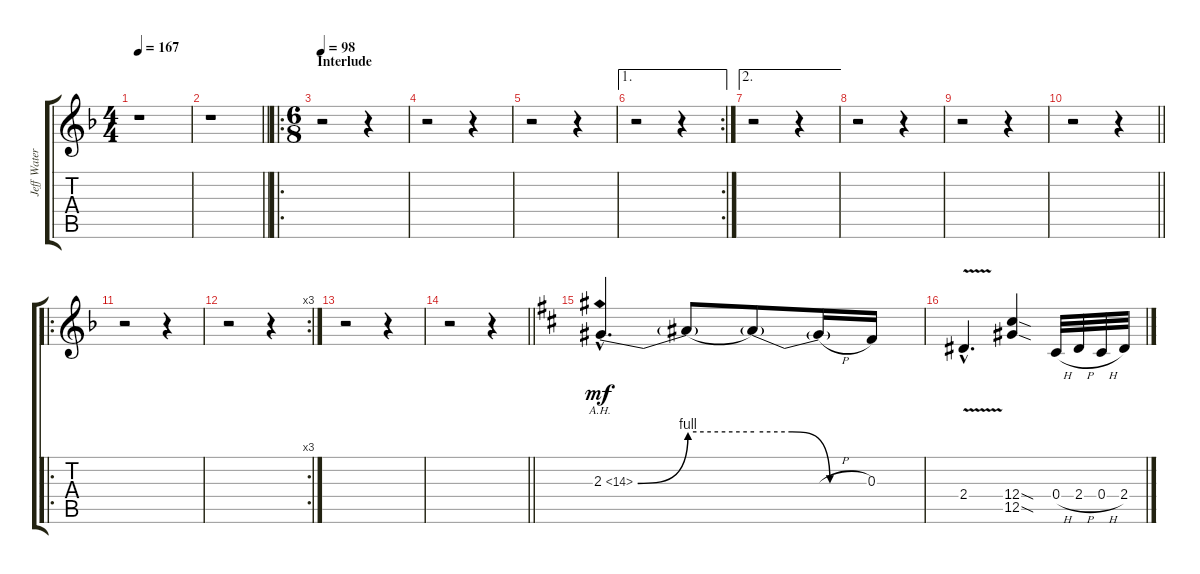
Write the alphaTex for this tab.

\track ("Jeff Waters" "Jeff Water") {instrument distortionguitar}
\staff {score tabs}
\tuning (Eb4 Bb3 Gb3 Db3 Ab2 Db2) {hide}
\ts (4 4)
\tempo 167
\clef g2
\ks f
r.1{dy mf} |
\barLineRight lightlight
r.1 |
\ro
\ts (6 8)
\section ("" "Interlude")
\tempo 98
r.2 r.4 |
r.2 r.4 |
r.2 r.4 |
\ae 1
\rc 2
r.2 r.4 |
\ae 2
r.2 r.4 |
r.2 r.4 |
r.2 r.4 |
\barLineRight lightlight
r.2 r.4 |
\ro
r.2 r.4 |
\rc 3
r.2 r.4 |
r.2 r.4 |
\barLineRight lightlight
r.2 r.4 |
\ks d
2.3{be (bend 0 0 60 4) ah 12 hac}.4{d} 2.3{be (hold 0 4 60 4) t}.8 2.3{be (custom 0 4 20 4 40 0 60 0) t}.8 2.3{h t}.16 0.3.16 |
2.4{v hac}.4{d} (12.4{sod} 12.5{sod}).4 0.4{h}.32 2.4{h}.32 0.4{h}.32 2.4.32
